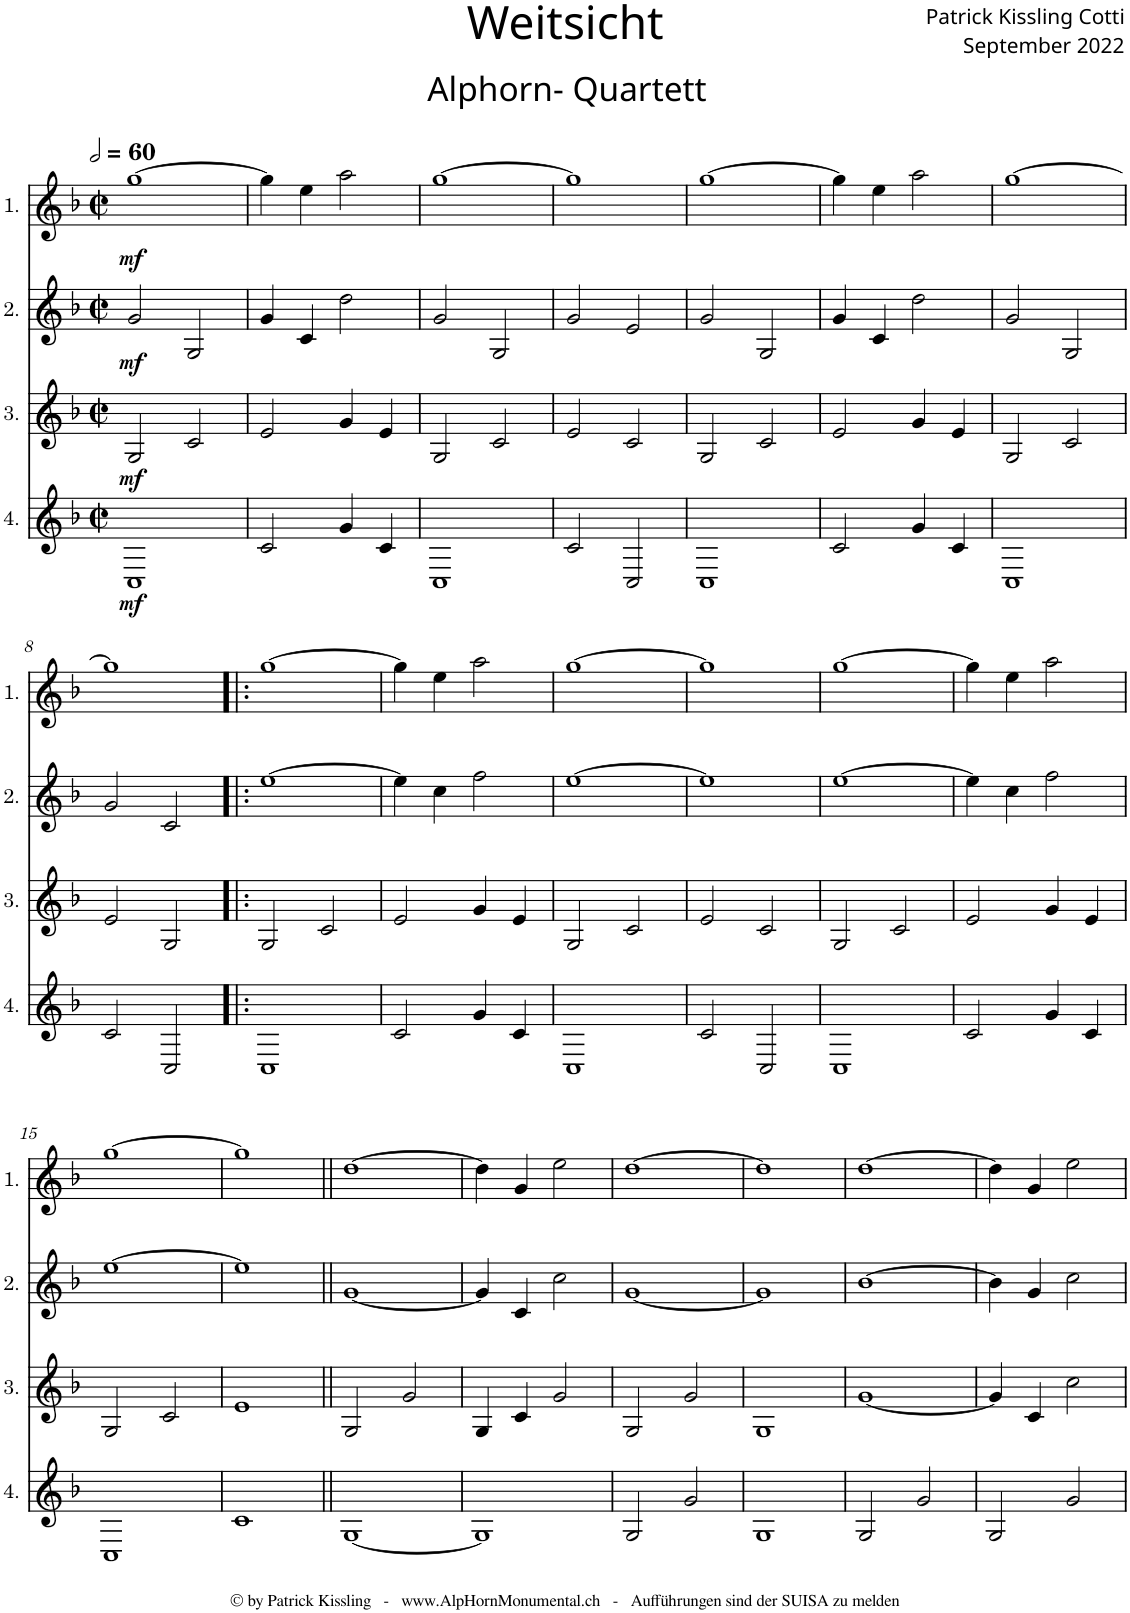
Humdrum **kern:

**kern	**dynam	**kern	**dynam	**kern	**dynam	**kern	**dynam
*part4	*part4	*part3	*part3	*part2	*part2	*part1	*part1
*staff4	*staff4	*staff3	*staff3	*staff2	*staff2	*staff1	*staff1
*I"4.	*	*I"3.	*	*I"2.	*	*I"1.	*
*clefG2	*	*clefG2	*	*clefG2	*	*clefG2	*
*Trd4c7	*	*Trd4c7	*	*Trd4c7	*	*Trd4c7	*
*k[b-]	*	*k[b-]	*	*k[b-]	*	*k[b-]	*
*M2/2	*	*M2/2	*	*M2/2	*	*M2/2	*
*met(c|)	*	*met(c|)	*	*met(c|)	*	*met(c|)	*
*MM120	*	*MM120	*	*MM120	*	*MM120	*
=1	=1	=1	=1	=1	=1	=1	=1
!	!LO:DY:b	!	!LO:DY:b	!	!LO:DY:b	!	!LO:DY:b
1C	mf	2G/	mf	2g/	mf	[1gg	mf
.	.	2c/	.	2G/	.	.	.
=2	=2	=2	=2	=2	=2	=2	=2
2c/	.	2e/	.	4g/	.	4gg\]	.
.	.	.	.	4c/	.	4ee\	.
4g/	.	4g/	.	2dd\	.	2aa\	.
4c/	.	4e/	.	.	.	.	.
=3	=3	=3	=3	=3	=3	=3	=3
1C	.	2G/	.	2g/	.	[1gg	.
.	.	2c/	.	2G/	.	.	.
=4	=4	=4	=4	=4	=4	=4	=4
2c/	.	2e/	.	2g/	.	1gg]	.
2C/	.	2c/	.	2e/	.	.	.
=5	=5	=5	=5	=5	=5	=5	=5
1C	.	2G/	.	2g/	.	[1gg	.
.	.	2c/	.	2G/	.	.	.
=6	=6	=6	=6	=6	=6	=6	=6
2c/	.	2e/	.	4g/	.	4gg\]	.
.	.	.	.	4c/	.	4ee\	.
4g/	.	4g/	.	2dd\	.	2aa\	.
4c/	.	4e/	.	.	.	.	.
=7	=7	=7	=7	=7	=7	=7	=7
1C	.	2G/	.	2g/	.	[1gg	.
.	.	2c/	.	2G/	.	.	.
!!LO:LB:g=z
=8	=8	=8	=8	=8	=8	=8	=8
2c/	.	2e/	.	2g/	.	1gg]	.
2C/	.	2G/	.	2c/	.	.	.
=9!|:	=9!|:	=9!|:	=9!|:	=9!|:	=9!|:	=9!|:	=9!|:
1C	.	2G/	.	[1ee	.	[1gg	.
.	.	2c/	.	.	.	.	.
=10	=10	=10	=10	=10	=10	=10	=10
2c/	.	2e/	.	4ee\]	.	4gg\]	.
.	.	.	.	4cc\	.	4ee\	.
4g/	.	4g/	.	2ff\	.	2aa\	.
4c/	.	4e/	.	.	.	.	.
=11	=11	=11	=11	=11	=11	=11	=11
1C	.	2G/	.	[1ee	.	[1gg	.
.	.	2c/	.	.	.	.	.
=12	=12	=12	=12	=12	=12	=12	=12
2c/	.	2e/	.	1ee]	.	1gg]	.
2C/	.	2c/	.	.	.	.	.
=13	=13	=13	=13	=13	=13	=13	=13
1C	.	2G/	.	[1ee	.	[1gg	.
.	.	2c/	.	.	.	.	.
=14	=14	=14	=14	=14	=14	=14	=14
2c/	.	2e/	.	4ee\]	.	4gg\]	.
.	.	.	.	4cc\	.	4ee\	.
4g/	.	4g/	.	2ff\	.	2aa\	.
4c/	.	4e/	.	.	.	.	.
!!LO:LB:g=z
=15	=15	=15	=15	=15	=15	=15	=15
1C	.	2G/	.	[1ee	.	[1gg	.
.	.	2c/	.	.	.	.	.
=16	=16	=16	=16	=16	=16	=16	=16
1c	.	1e	.	1ee]	.	1gg]	.
=17||	=17||	=17||	=17||	=17||	=17||	=17||	=17||
[1G	.	2G/	.	[1g	.	[1dd	.
.	.	2g/	.	.	.	.	.
=18	=18	=18	=18	=18	=18	=18	=18
1G]	.	4G/	.	4g/]	.	4dd\]	.
.	.	4c/	.	4c/	.	4g/	.
.	.	2g/	.	2cc\	.	2ee\	.
=19	=19	=19	=19	=19	=19	=19	=19
2G/	.	2G/	.	[1g	.	[1dd	.
2g/	.	2g/	.	.	.	.	.
=20	=20	=20	=20	=20	=20	=20	=20
1G	.	1G	.	1g]	.	1dd]	.
=21	=21	=21	=21	=21	=21	=21	=21
2G/	.	[1g	.	[1b-	.	[1dd	.
2g/	.	.	.	.	.	.	.
=22	=22	=22	=22	=22	=22	=22	=22
2G/	.	4g/]	.	4b-\]	.	4dd\]	.
.	.	4c/	.	4g/	.	4g/	.
2g/	.	2cc\	.	2cc\	.	2ee\	.
=	=	=	=	=	=	=	=
*-	*-	*-	*-	*-	*-	*-	*-
